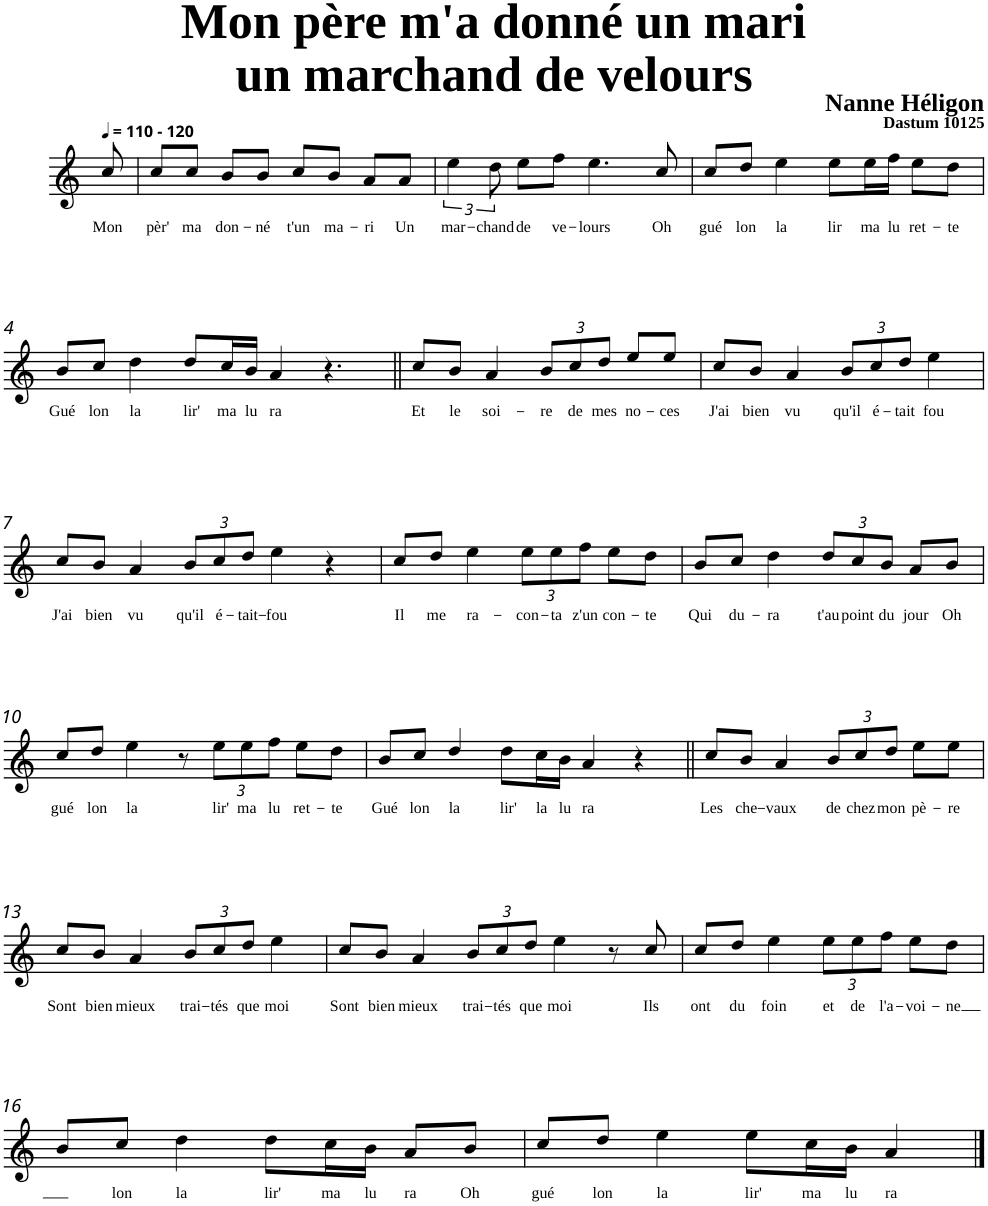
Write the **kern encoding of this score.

**kern	**text
*part1	*part1
*staff1	*staff1
*clefG2	*
*k[]	*
=	=
!LO:TX:a:B:t=- 120	!
!	!LO:LY:b
8cc/	Mon
=1	=1
!	!LO:LY:b
8cc/L	pèr'
!	!LO:LY:b
8cc/J	ma
!	!LO:LY:b
8b/L	don-
!	!LO:LY:b
8b/J	-né
!	!LO:LY:b
8cc/L	t'un
!	!LO:LY:b
8b/J	ma-
!	!LO:LY:b
8a/L	-ri
!	!LO:LY:b
8a/J	Un
=2	=2
!	!LO:LY:b
6ee\	mar-
!	!LO:LY:b
12dd\	-chand
!	!LO:LY:b
8ee\L	de
!	!LO:LY:b
8ff\J	ve-
!	!LO:LY:b
4.ee\	-lours
!	!LO:LY:b
8cc/	Oh
=3	=3
!	!LO:LY:b
8cc/L	gué
!	!LO:LY:b
8dd/J	lon
!	!LO:LY:b
4ee\	la
!	!LO:LY:b
8ee\L	lir
!	!LO:LY:b
16ee\L	ma
!	!LO:LY:b
16ff\JJ	lu
!	!LO:LY:b
8ee\L	ret-
!	!LO:LY:b
8dd\J	-te
!!LO:LB:g=z
=4	=4
!	!LO:LY:b
8b/L	Gué
!	!LO:LY:b
8cc/J	lon
!	!LO:LY:b
4dd\	la
!	!LO:LY:b
8dd/L	lir'
!	!LO:LY:b
16cc/L	ma
!	!LO:LY:b
16b/JJ	lu
!	!LO:LY:b
4a/	ra
4.r	.
=5||	=5||
!	!LO:LY:b
8cc/L	Et
!	!LO:LY:b
8b/J	le
!	!LO:LY:b
4a/	soi-
*Xbrackettup	*
!	!LO:LY:b
12b/L	-re
!	!LO:LY:b
12cc/	de
!	!LO:LY:b
12dd/J	mes
!	!LO:LY:b
8ee/L	no-
!	!LO:LY:b
8ee/J	-ces
=6	=6
!	!LO:LY:b
8cc/L	J'ai
!	!LO:LY:b
8b/J	bien
!	!LO:LY:b
4a/	vu
!	!LO:LY:b
12b/L	qu'il
!	!LO:LY:b
12cc/	é-
!	!LO:LY:b
12dd/J	-tait
!	!LO:LY:b
4ee\	fou
!!LO:LB:g=z
=7	=7
!	!LO:LY:b
8cc/L	J'ai
!	!LO:LY:b
8b/J	bien
!	!LO:LY:b
4a/	vu
!	!LO:LY:b
12b/L	qu'il
!	!LO:LY:b
12cc/	é-
!	!LO:LY:b
12dd/J	-tait-
!	!LO:LY:b
4ee\	-fou
4r	.
=8	=8
!	!LO:LY:b
8cc/L	Il
!	!LO:LY:b
8dd/J	me
!	!LO:LY:b
4ee\	ra-
!	!LO:LY:b
12ee\L	-con-
!	!LO:LY:b
12ee\	-ta
!	!LO:LY:b
12ff\J	z'un
!	!LO:LY:b
8ee\L	con-
!	!LO:LY:b
8dd\J	-te
=9	=9
!	!LO:LY:b
8b/L	Qui
!	!LO:LY:b
8cc/J	du-
!	!LO:LY:b
4dd\	-ra
!	!LO:LY:b
12dd/L	t'au
!	!LO:LY:b
12cc/	point
!	!LO:LY:b
12b/J	du
!	!LO:LY:b
8a/L	jour
!	!LO:LY:b
8b/J	Oh
!!LO:LB:g=z
=10	=10
!	!LO:LY:b
8cc/L	gué
!	!LO:LY:b
8dd/J	lon
!	!LO:LY:b
4ee\	la
8r	.
!	!LO:LY:b
12ee\L	lir'
!	!LO:LY:b
12ee\	ma
!	!LO:LY:b
12ff\J	lu
!	!LO:LY:b
8ee\L	ret-
!	!LO:LY:b
8dd\J	-te
=11	=11
!	!LO:LY:b
8b/L	Gué
!	!LO:LY:b
8cc/J	lon
!	!LO:LY:b
4dd/	la
!	!LO:LY:b
8dd\L	lir'
!	!LO:LY:b
16cc\L	la
!	!LO:LY:b
16b\JJ	lu
!	!LO:LY:b
4a/	ra
4r	.
=12||	=12||
!	!LO:LY:b
8cc/L	Les
!	!LO:LY:b
8b/J	che-
!	!LO:LY:b
4a/	-vaux
!	!LO:LY:b
12b/L	de
!	!LO:LY:b
12cc/	chez
!	!LO:LY:b
12dd/J	mon
!	!LO:LY:b
8ee\L	pè-
!	!LO:LY:b
8ee\J	-re
!!LO:LB:g=z
=13	=13
!	!LO:LY:b
8cc/L	Sont
!	!LO:LY:b
8b/J	bien
!	!LO:LY:b
4a/	mieux
!	!LO:LY:b
12b/L	trai-
!	!LO:LY:b
12cc/	-tés
!	!LO:LY:b
12dd/J	que
!	!LO:LY:b
4ee\	moi
=14	=14
!	!LO:LY:b
8cc/L	Sont
!	!LO:LY:b
8b/J	bien
!	!LO:LY:b
4a/	mieux
!	!LO:LY:b
12b/L	trai-
!	!LO:LY:b
12cc/	-tés
!	!LO:LY:b
12dd/J	que
!	!LO:LY:b
4ee\	moi
8r	.
!	!LO:LY:b
8cc/	Ils
=15	=15
!	!LO:LY:b
8cc/L	ont
!	!LO:LY:b
8dd/J	du
!	!LO:LY:b
4ee\	foin
!	!LO:LY:b
12ee\L	et
!	!LO:LY:b
12ee\	de
!	!LO:LY:b
12ff\J	l'a-
!	!LO:LY:b
8ee\L	-voi-
!	!LO:LY:b
8dd\J	-ne
!!LO:LB:g=z
=16	=16
8b/L	.
!	!LO:LY:b
8cc/J	lon
!	!LO:LY:b
4dd\	la
!	!LO:LY:b
8dd\L	lir'
!	!LO:LY:b
16cc\L	ma
!	!LO:LY:b
16b\JJ	lu
!	!LO:LY:b
8a/L	ra
!	!LO:LY:b
8b/J	Oh
=17	=17
!	!LO:LY:b
8cc/L	gué
!	!LO:LY:b
8dd/J	lon
!	!LO:LY:b
4ee\	la
!	!LO:LY:b
8ee\L	lir'
!	!LO:LY:b
16cc\L	ma
!	!LO:LY:b
16b\JJ	lu
!	!LO:LY:b
4a/	ra
==	==
*-	*-
